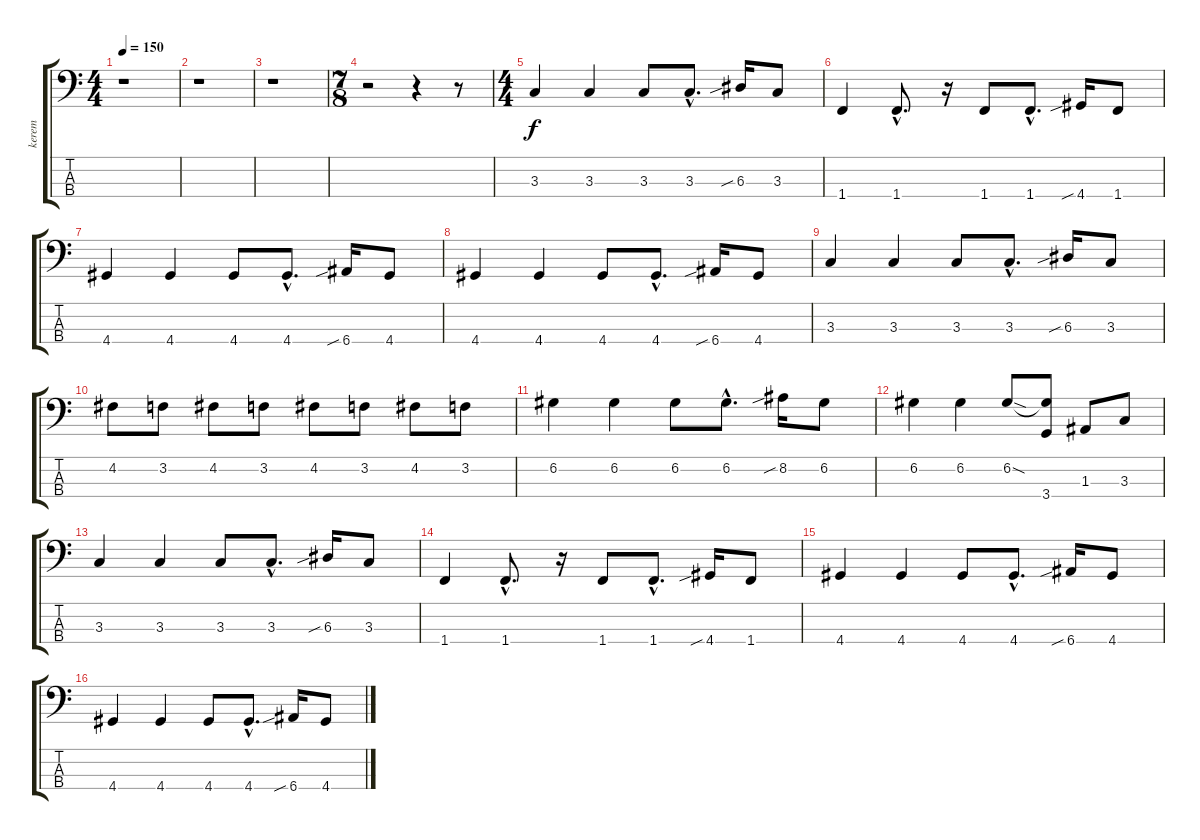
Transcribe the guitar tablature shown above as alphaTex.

\track ("kerem" "kerem") {instrument electricbassfinger}
\staff {score tabs}
\tuning (G2 D2 A1 E1) {hide}
\ts (4 4)
\tempo 150
\clef f4
\ks c
r.1{dy f instrument electricbassfinger} |
r.1 |
r.1 |
\ts (7 8)
r.2 r.4 r.8 |
\ts (4 4)
3.3.4 3.3.4 3.3.8 3.3{hac}.8{d} 6.3{sib}.16 3.3.8 |
1.4.4 1.4{hac}.8{d} r.16 1.4.8 1.4{hac}.8{d} 4.4{sib}.16 1.4.8 |
4.4.4 4.4.4 4.4.8 4.4{hac}.8{d} 6.4{sib}.16 4.4.8 |
4.4.4 4.4.4 4.4.8 4.4{hac}.8{d} 6.4{sib}.16 4.4.8 |
3.3.4 3.3.4 3.3.8 3.3{hac}.8{d} 6.3{sib}.16 3.3.8 |
4.2.8 3.2.8 4.2.8 3.2.8 4.2.8 3.2.8 4.2.8 3.2.8 |
6.2.4 6.2.4 6.2.8 6.2{hac}.8{d} 8.2{sib}.16 6.2.8 |
6.2.4 6.2.4 6.2{sod}.8 (6.2{t} 3.4).8 1.3.8 3.3.8 |
3.3.4 3.3.4 3.3.8 3.3{hac}.8{d} 6.3{sib}.16 3.3.8 |
1.4.4 1.4{hac}.8{d} r.16 1.4.8 1.4{hac}.8{d} 4.4{sib}.16 1.4.8 |
4.4.4 4.4.4 4.4.8 4.4{hac}.8{d} 6.4{sib}.16 4.4.8 |
4.4.4 4.4.4 4.4.8 4.4{hac}.8{d} 6.4{sib}.16 4.4.8
